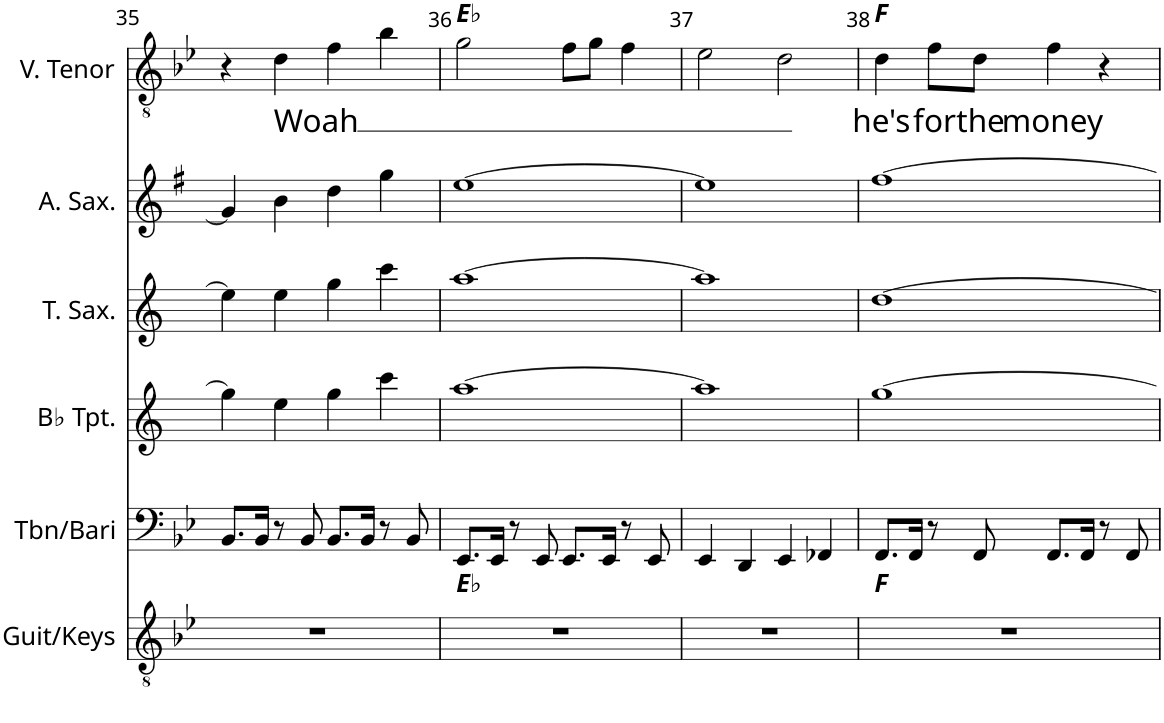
**kern	**harte	**kern	**kern	**kern	**kern	**kern	**text	**harte
*part6	*part6	*part5	*part4	*part3	*part2	*part1	*part1	*part1
*staff6	*	*staff5	*staff4	*staff3	*staff2	*staff1	*staff1	*
*I"Guit/Keys	*	*I"Tbn/Bari	*I"Bb Trumpet	*I"Tenor Saxophone	*I"Alto Saxophone	*I"V. Tenor	*	*
*I'Guit/Keys	*	*I'Tbn/Bari	*I'Bb Tpt.	*I'T. Sax.	*I'A. Sax.	*I'V. Tenor	*	*
!!LO:PB:g=z
*clefGv2	*	*clefF4	*clefG2	*clefG2	*clefG2	*clefGv2	*	*
*	*	*	*Trd1c2	*Trd8c14	*Trd5c9	*	*	*
*k[b-e-]	*	*k[b-e-]	*k[]	*k[]	*k[f#]	*k[b-e-]	*	*
*M4/4	*	*M4/4	*M4/4	*M4/4	*M4/4	*M4/4	*	*
=35	=35	=35	=35	=35	=35	=35	=35	=35
1r	.	8.BB-/L	4gg\]	4ee\]	4g/]	4r	.	.
.	.	16BB-/Jk	.	.	.	.	.	.
!	!	!	!	!	!	!	!LO:LY:b	!
.	.	8r	4ee\	4ee\	4b\	4d\	Woah	.
.	.	8BB-/	.	.	.	.	.	.
.	.	8.BB-/L	4gg\	4gg\	4dd\	4f\	.	.
.	.	16BB-/Jk	.	.	.	.	.	.
.	.	8r	4ccc\	4ccc\	4gg\	4b-\	.	.
.	.	8BB-/	.	.	.	.	.	.
=36	=36	=36	=36	=36	=36	=36	=36	=36
1r	Eb:maj	8.EE-/L	[1aa	[1aa	[1ee	2g\	.	Eb:maj
.	.	16EE-/Jk	.	.	.	.	.	.
.	.	8r	.	.	.	.	.	.
.	.	8EE-/	.	.	.	.	.	.
.	.	8.EE-/L	.	.	.	8f\L	.	.
.	.	.	.	.	.	8g\J	.	.
.	.	16EE-/Jk	.	.	.	.	.	.
.	.	8r	.	.	.	4f\	.	.
.	.	8EE-/	.	.	.	.	.	.
=37	=37	=37	=37	=37	=37	=37	=37	=37
1r	.	4EE-/	1aa]	1aa]	1ee]	2e-\	.	.
.	.	4DD/	.	.	.	.	.	.
.	.	4EE-/	.	.	.	2d\	.	.
.	.	4FF-X/	.	.	.	.	.	.
=38	=38	=38	=38	=38	=38	=38	=38	=38
!	!	!	!	!	!	!	!LO:LY:b	!
1r	F:maj	8.FF/L	[1gg	[1dd	[1ff#	4d\	he's	F:maj
.	.	16FF/Jk	.	.	.	.	.	.
!	!	!	!	!	!	!	!LO:LY:b	!
.	.	8r	.	.	.	8f\L	for	.
!	!	!	!	!	!	!	!LO:LY:b	!
.	.	8FF/	.	.	.	8d\J	the	.
!	!	!	!	!	!	!	!LO:LY:b	!
.	.	8.FF/L	.	.	.	4f\	money	.
.	.	16FF/Jk	.	.	.	.	.	.
.	.	8r	.	.	.	4r	.	.
.	.	8FF/	.	.	.	.	.	.
=	=	=	=	=	=	=	=	=
*-	*-	*-	*-	*-	*-	*-	*-	*-
